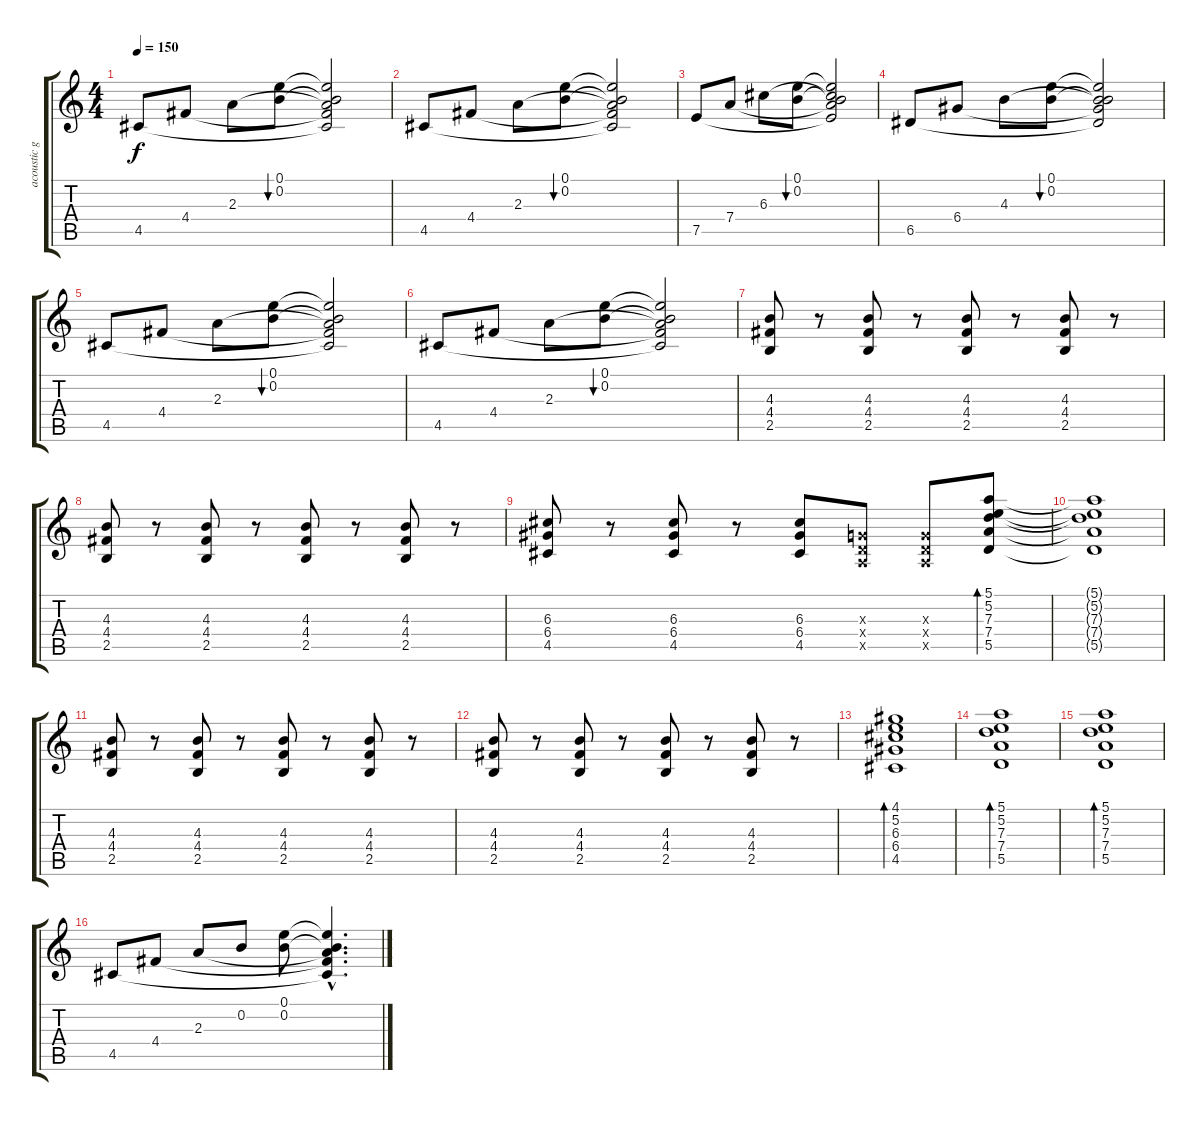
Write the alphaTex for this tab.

\track ("acoustic guitar" "acoustic g") {instrument acousticguitarsteel}
\staff {score tabs}
\tuning (E4 B3 G3 D3 A2 E2) {hide}
\ts (4 4)
\tempo 150
\clef g2
\ks c
4.5.8{dy f} 4.4.8 2.3.8 (0.1 0.2).8{bu 60} (0.1{t} 0.2{t} 2.3{t} 4.4{t} 4.5{t}).2 |
4.5.8 4.4.8 2.3.8 (0.1 0.2).8{bu 60} (0.1{t} 0.2{t} 2.3{t} 4.4{t} 4.5{t}).2 |
7.5.8 7.4.8 6.3.8 (0.1 0.2).8{bu 60} (0.1{t} 0.2{t} 6.3{t} 7.4{t} 7.5{t}).2 |
6.5.8 6.4.8 4.3.8 (0.1 0.2).8{bu 60} (0.1{t} 0.2{t} 4.3{t} 6.4{t} 6.5{t}).2 |
4.5.8 4.4.8 2.3.8 (0.1 0.2).8{bu 60} (0.1{t} 0.2{t} 2.3{t} 4.4{t} 4.5{t}).2 |
4.5.8 4.4.8 2.3.8 (0.1 0.2).8{bu 60} (0.1{t} 0.2{t} 2.3{t} 4.4{t} 4.5{t}).2 |
(4.3 4.4 2.5).8 r.8 (4.3 4.4 2.5).8 r.8 (4.3 4.4 2.5).8 r.8 (4.3 4.4 2.5).8 r.8 |
(4.3 4.4 2.5).8 r.8 (4.3 4.4 2.5).8 r.8 (4.3 4.4 2.5).8 r.8 (4.3 4.4 2.5).8 r.8 |
(6.3 6.4 4.5).8 r.8 (6.3 6.4 4.5).8 r.8 (6.3 6.4 4.5).8 (0.3{x} 0.4{x} 0.5{x}).8 (0.3{x} 0.4{x} 0.5{x}).8 (5.1 5.2 7.3 7.4 5.5).8{bd 60} |
(5.1{t} 5.2{t} 7.3{t} 7.4{t} 5.5{t}).1 |
(4.3 4.4 2.5).8 r.8 (4.3 4.4 2.5).8 r.8 (4.3 4.4 2.5).8 r.8 (4.3 4.4 2.5).8 r.8 |
(4.3 4.4 2.5).8 r.8 (4.3 4.4 2.5).8 r.8 (4.3 4.4 2.5).8 r.8 (4.3 4.4 2.5).8 r.8 |
(4.1 5.2 6.3 6.4 4.5).1{bd 60} |
(5.1 5.2 7.3 7.4 5.5).1{bd 60} |
(5.1 5.2 7.3 7.4 5.5).1{bd 60} |
4.5.8 4.4.8 2.3.8 0.2.8 (0.1 0.2).8 (0.1{hac t} 0.2{hac t} 2.3{hac t} 4.4{hac t} 4.5{hac t}).4{d}
